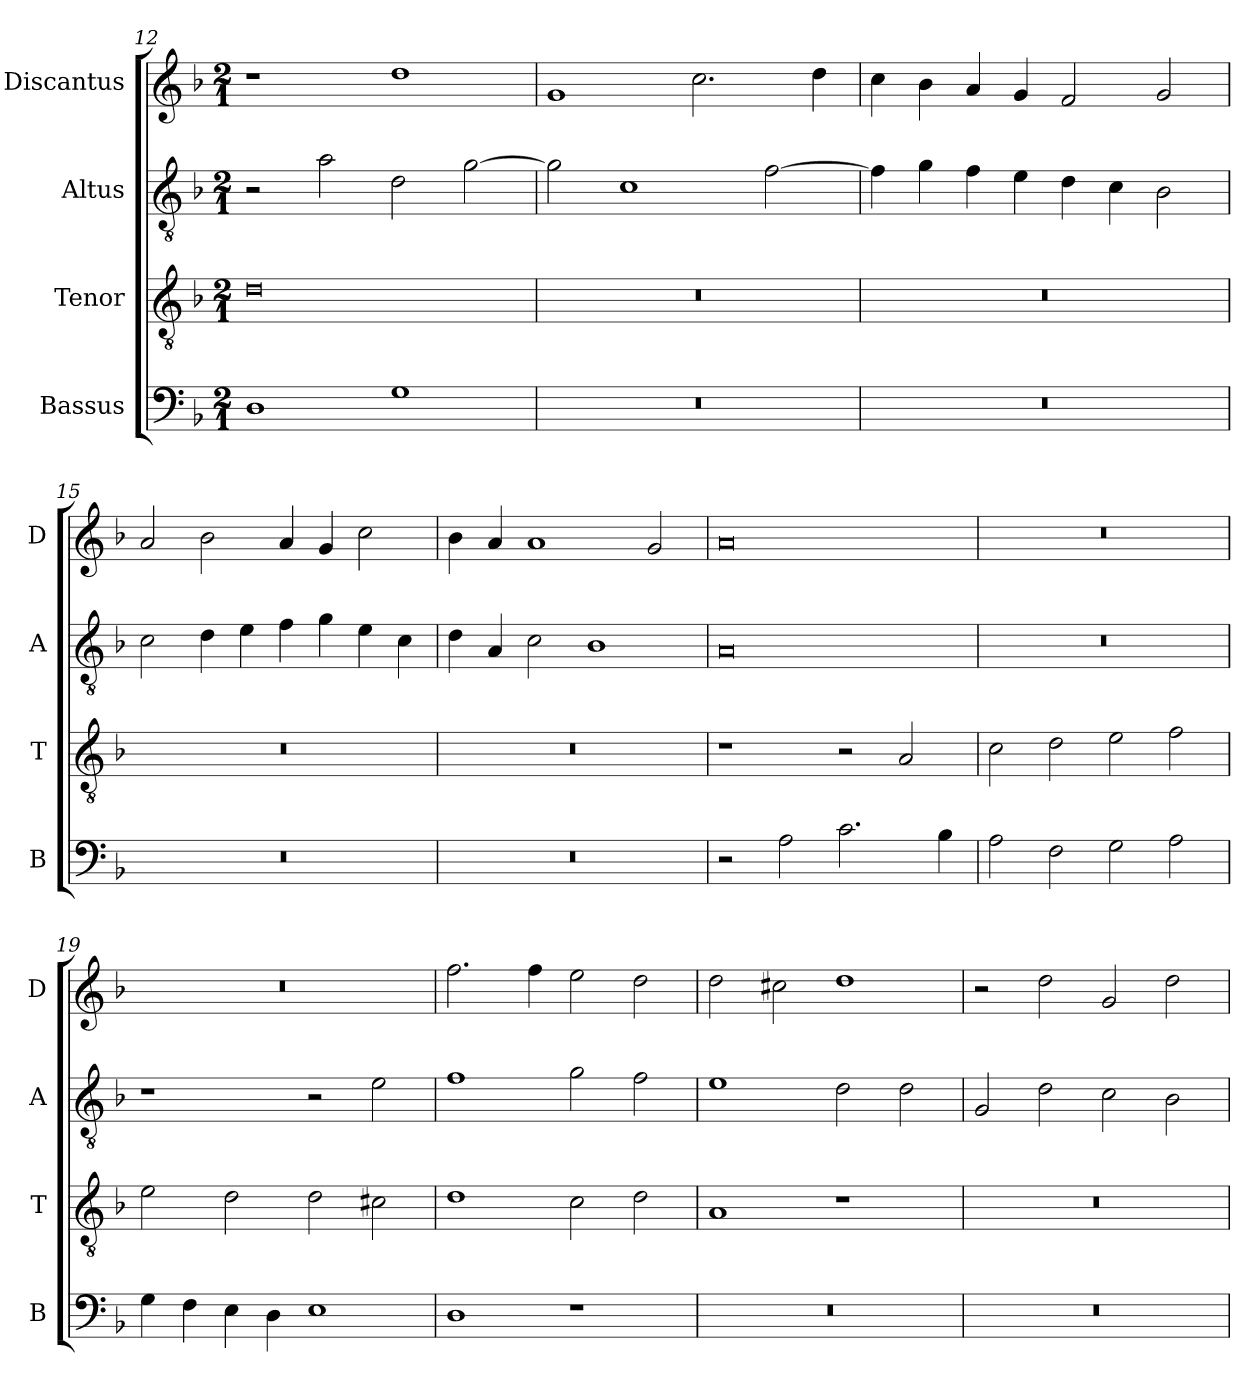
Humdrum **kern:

**kern	**kern	**kern	**kern
*part4	*part3	*part2	*part1
*staff4	*staff3	*staff2	*staff1
*I"Bassus	*I"Tenor	*I"Altus	*I"Discantus
*I'B	*I'T	*I'A	*I'D
*clefF4	*clefGv2	*clefGv2	*clefG2
*k[b-]	*k[b-]	*k[b-]	*k[b-]
*M2/1	*M2/1	*M2/1	*M2/1
=12	=12	=12	=12
1D	0d	2r	1r
.	.	2a\	.
1G	.	2d\	1dd
.	.	[2g\	.
=13	=13	=13	=13
0r	0r	2g\]	1g
.	.	1c	.
.	.	.	2.cc\
.	.	[2f\	.
.	.	.	4dd\
=14	=14	=14	=14
0r	0r	4f\]	4cc\
.	.	4g\	4b-\
.	.	4f\	4a/
.	.	4e\	4g/
.	.	4d\	2f/
.	.	4c\	.
.	.	2B-\	2g/
=15	=15	=15	=15
0r	0r	2c\	2a/
.	.	4d\	2b-\
.	.	4e\	.
.	.	4f\	4a/
.	.	4g\	4g/
.	.	4e\	2cc\
.	.	4c\	.
=16	=16	=16	=16
0r	0r	4d\	4b-\
.	.	4A/	4a/
.	.	2c\	1a
.	.	1B-	.
.	.	.	2g/
=17	=17	=17	=17
2r	1r	0A	0a
2A\	.	.	.
2.c\	2r	.	.
.	2A/	.	.
4B-\	.	.	.
=18	=18	=18	=18
2A\	2c\	0r	0r
2F\	2d\	.	.
2G\	2e\	.	.
2A\	2f\	.	.
=19	=19	=19	=19
4G\	2e\	1r	0r
4F\	.	.	.
4E\	2d\	.	.
4D\	.	.	.
1E	2d\	2r	.
.	2c#X\	2e\	.
=20	=20	=20	=20
1D	1d	1f	2.ff\
.	.	.	4ff\
1r	2c\	2g\	2ee\
.	2d\	2f\	2dd\
=21	=21	=21	=21
0r	1A	1e	2dd\
.	.	.	2cc#X\
.	1r	2d\	1dd
.	.	2d\	.
=22	=22	=22	=22
0r	0r	2G/	2r
.	.	2d\	2dd\
.	.	2c\	2g/
.	.	2B-\	2dd\
=	=	=	=
*-	*-	*-	*-
